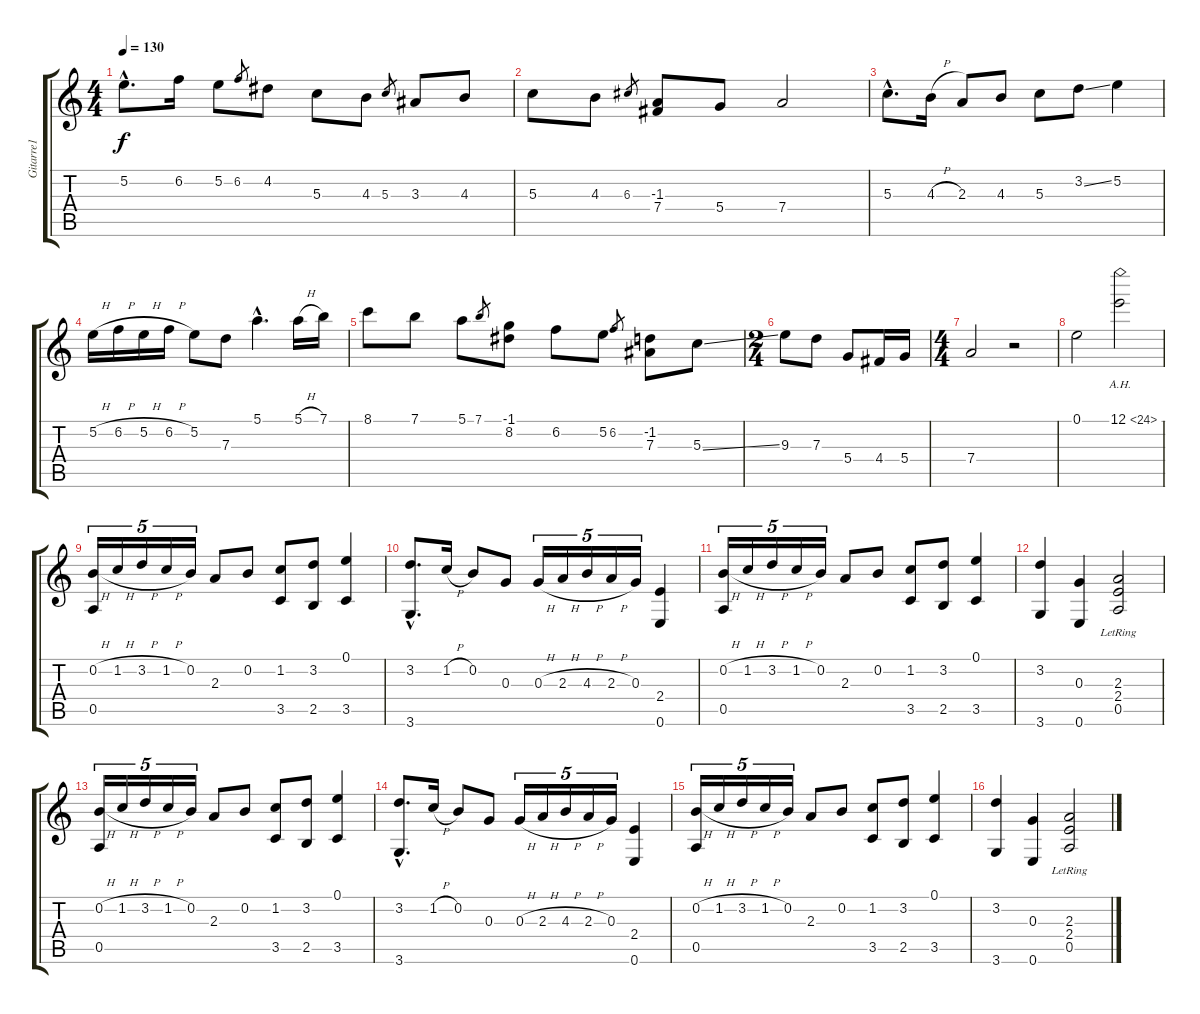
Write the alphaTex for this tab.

\track ("Gitarre1" "Gitarre1") {instrument acousticguitarsteel}
\staff {score tabs}
\tuning (E4 B3 G3 D3 A2 E2) {hide}
\ts (4 4)
\tempo 130
\clef g2
\ks c
5.2{hac}.8{d dy f} 6.2.16 5.2.8 6.2.8{gr} 4.2.8 5.3.8 4.3.8 5.3.8{gr} 3.3.8 4.3.8 |
5.3.8 4.3.8 6.3.8{gr} (-1.3 7.4).8 5.4.8 7.4.2 |
5.3{hac}.8{d} 4.3{h}.16 2.3.8 4.3.8 5.3.8 3.2{ss}.8 5.2.4 |
5.2{h}.16 6.2{h}.16 5.2{h}.16 6.2{h}.16 5.2.8 7.3.8 5.1{hac}.4{d} 5.1{h}.16 7.1.16 |
8.1.8 7.1.8 5.1.8 7.1.8{gr} (-1.1 8.2).8 6.2.8 5.2.8 6.2.8{gr} (-1.2 7.3).8 5.3{ss}.8 |
\ts (2 4)
9.3.8 7.3.8 5.4.8 4.4.16 5.4.16 |
\ts (4 4)
7.4.2 r.2 |
0.1.2 12.1{ah 12}.2 |
(0.2{h} 0.5).16{tu (5 4)} 1.2{h}.16{tu (5 4)} 3.2{h}.16{tu (5 4)} 1.2{h}.16{tu (5 4)} 0.2.16{tu (5 4)} 2.3.8 0.2.8 (1.2 3.5).8 (3.2 2.5).8 (0.1 3.5).4 |
(3.2{hac} 3.6{hac}).8{d} 1.2{h}.16 0.2.8 0.3.8 0.3{h}.16{tu (5 4)} 2.3{h}.16{tu (5 4)} 4.3{h}.16{tu (5 4)} 2.3{h}.16{tu (5 4)} 0.3.16{tu (5 4)} (2.4 0.6).4 |
(0.2{h} 0.5).16{tu (5 4)} 1.2{h}.16{tu (5 4)} 3.2{h}.16{tu (5 4)} 1.2{h}.16{tu (5 4)} 0.2.16{tu (5 4)} 2.3.8 0.2.8 (1.2 3.5).8 (3.2 2.5).8 (0.1 3.5).4 |
(3.2 3.6).4 (0.3 0.6).4 (2.3{lr} 2.4{lr} 0.5{lr}).2 |
(0.2{h} 0.5).16{tu (5 4)} 1.2{h}.16{tu (5 4)} 3.2{h}.16{tu (5 4)} 1.2{h}.16{tu (5 4)} 0.2.16{tu (5 4)} 2.3.8 0.2.8 (1.2 3.5).8 (3.2 2.5).8 (0.1 3.5).4 |
(3.2{hac} 3.6{hac}).8{d} 1.2{h}.16 0.2.8 0.3.8 0.3{h}.16{tu (5 4)} 2.3{h}.16{tu (5 4)} 4.3{h}.16{tu (5 4)} 2.3{h}.16{tu (5 4)} 0.3.16{tu (5 4)} (2.4 0.6).4 |
(0.2{h} 0.5).16{tu (5 4)} 1.2{h}.16{tu (5 4)} 3.2{h}.16{tu (5 4)} 1.2{h}.16{tu (5 4)} 0.2.16{tu (5 4)} 2.3.8 0.2.8 (1.2 3.5).8 (3.2 2.5).8 (0.1 3.5).4 |
(3.2 3.6).4 (0.3 0.6).4 (2.3{lr} 2.4{lr} 0.5{lr}).2
